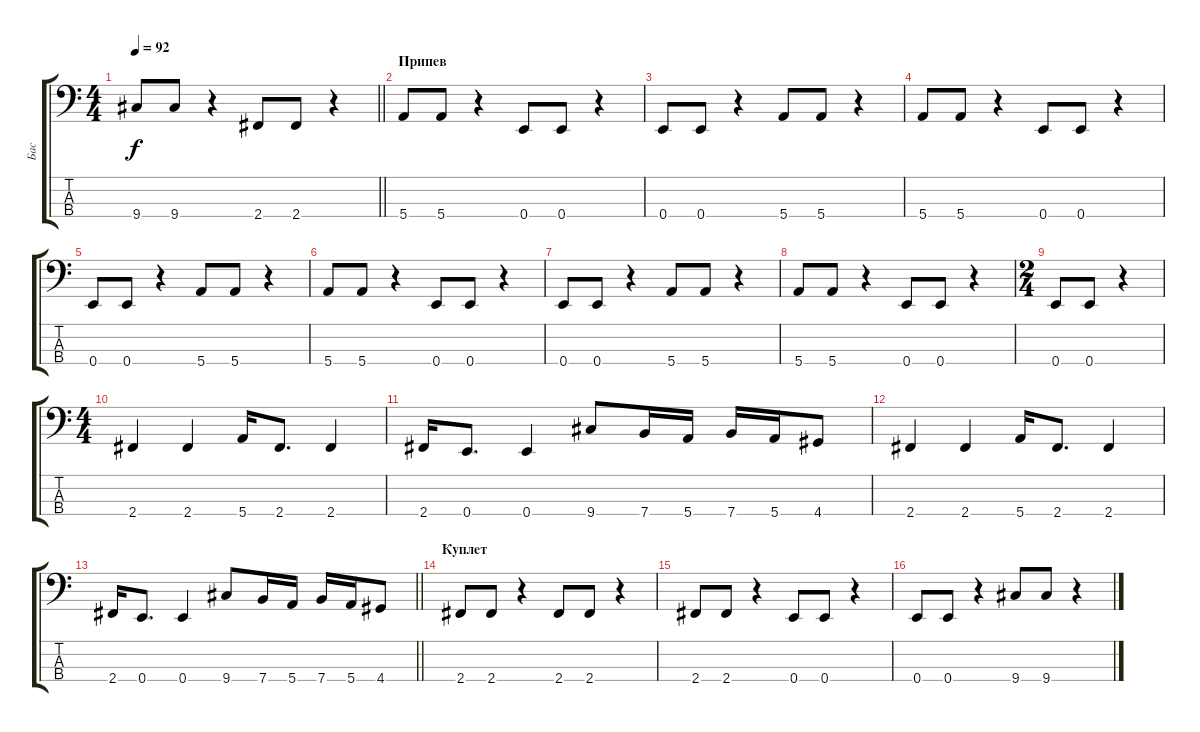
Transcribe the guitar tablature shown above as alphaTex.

\track ("Бас" "Бас") {instrument electricbassfinger}
\staff {score tabs}
\tuning (G2 D2 A1 E1) {hide}
\ts (4 4)
\tempo 92
\clef f4
\barLineRight lightlight
\ks c
9.4.8{dy f} 9.4.8 r.4 2.4.8 2.4.8 r.4 |
\section ("" "Припев")
5.4.8 5.4.8 r.4 0.4.8 0.4.8 r.4 |
0.4.8 0.4.8 r.4 5.4.8 5.4.8 r.4 |
5.4.8 5.4.8 r.4 0.4.8 0.4.8 r.4 |
0.4.8 0.4.8 r.4 5.4.8 5.4.8 r.4 |
5.4.8 5.4.8 r.4 0.4.8 0.4.8 r.4 |
0.4.8 0.4.8 r.4 5.4.8 5.4.8 r.4 |
5.4.8 5.4.8 r.4 0.4.8 0.4.8 r.4 |
\ts (2 4)
0.4.8 0.4.8 r.4 |
\ts (4 4)
2.4.4 2.4.4 5.4.16 2.4.8{d} 2.4.4 |
2.4.16 0.4.8{d} 0.4.4 9.4.8 7.4.16 5.4.16 7.4.16 5.4.16 4.4.8 |
2.4.4 2.4.4 5.4.16 2.4.8{d} 2.4.4 |
\barLineRight lightlight
2.4.16 0.4.8{d} 0.4.4 9.4.8 7.4.16 5.4.16 7.4.16 5.4.16 4.4.8 |
\section ("" "Куплет")
2.4.8 2.4.8 r.4 2.4.8 2.4.8 r.4 |
2.4.8 2.4.8 r.4 0.4.8 0.4.8 r.4 |
0.4.8 0.4.8 r.4 9.4.8 9.4.8 r.4
